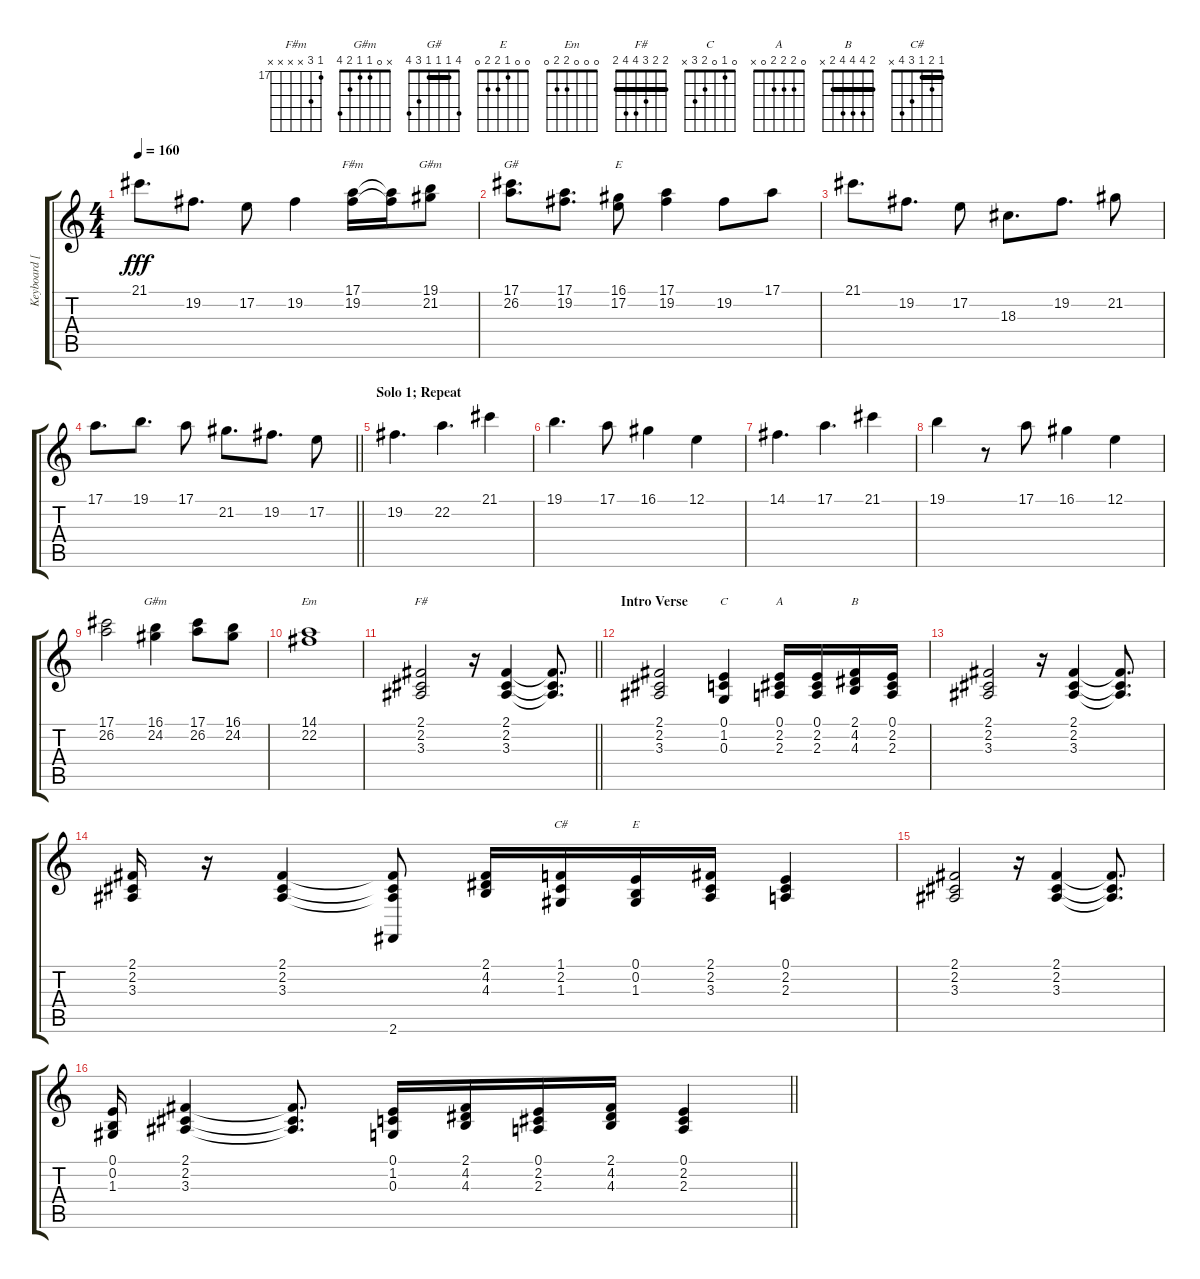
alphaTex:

\track ("Keyboard [Right Hand]" "Keyboard [") {instrument electricgrandpiano}
\staff {score tabs}
\tuning (E4 B3 G3 D3 A2 E2) {hide}
\chord ("F#m" 17 19 x x x x) {firstfret 17}
\chord ("G#m" 19 21 x x x x) {firstfret 19}
\chord ("G#" 4 1 1 1 3 4) {barre 1}
\chord ("E" 16 17 x x x x) {firstfret 16}
\chord ("G#m" x 0 1 1 2 4)
\chord ("Em" 0 0 0 2 2 0)
\chord ("F#" 2 2 3 4 4 2) {barre 2}
\chord ("C" 0 1 0 2 3 x)
\chord ("A" 0 2 2 2 0 x)
\chord ("B" 2 4 4 4 2 x) {barre 2}
\chord ("C#" 1 2 1 3 4 x) {barre 1}
\chord ("E" 0 0 1 2 2 0)
\ts (4 4)
\tempo 160
\clef g2
\ks c
21.1.8{d dy fff} 19.2.8{d} 17.2.8 19.2.4 (17.1 19.2).16{ch "F#m"} (17.1{t} 19.2{t}).16 (19.1 21.2).8{ch "G#m"} |
(17.1 26.2).8{d ch "G#"} (17.1 19.2).8{d} (16.1 17.2).8{ch "E"} (17.1 19.2).4 19.2.8 17.1.8 |
21.1.8{d} 19.2.8{d} 17.2.8 18.3.8{d} 19.2.8{d} 21.2.8 |
\barLineRight lightlight
17.1.8{d} 19.1.8{d} 17.1.8 21.2.8{d} 19.2.8{d} 17.2.8 |
\section ("" "Solo 1; Repeat")
19.2.4{d} 22.2.4{d} 21.1.4 |
19.1.4{d} 17.1.8 16.1.4 12.1.4 |
14.1.4{d} 17.1.4{d} 21.1.4 |
19.1.4 r.8 17.1.8 16.1.4 12.1.4 |
(17.1 26.2).2 (16.1 24.2).4{ch "G#m"} (17.1 26.2).8 (16.1 24.2).8 |
(14.1 22.2).1{ch "Em"} |
\barLineRight lightlight
(2.1 2.2 3.3).2{ch "F#"} r.16 (2.1 2.2 3.3).4 (2.1{t} 2.2{t} 3.3{t}).8{d} |
\section ("" "Intro Verse")
(2.1 2.2 3.3).2 (0.1 1.2 0.3).4{ch "C"} (0.1 2.2 2.3).16{ch "A"} (0.1 2.2 2.3).16 (2.1 4.2 4.3).16{ch "B"} (0.1 2.2 2.3).16 |
(2.1 2.2 3.3).2 r.16 (2.1 2.2 3.3).4 (2.1{t} 2.2{t} 3.3{t}).8{d} |
(2.1 2.2 3.3).16 r.16 (2.1 2.2 3.3).4 (2.1{t} 2.2{t} 3.3{t} 2.6).8 (2.1 4.2 4.3).16 (1.1 2.2 1.3).16{ch "C#"} (0.1 0.2 1.3).16{ch "E"} (2.1 2.2 3.3).16 (0.1 2.2 2.3).4 |
(2.1 2.2 3.3).2 r.16 (2.1 2.2 3.3).4 (2.1{t} 2.2{t} 3.3{t}).8{d} |
\barLineRight lightlight
(0.1 0.2 1.3).16 (2.1 2.2 3.3).4 (2.1{t} 2.2{t} 3.3{t}).8{d} (0.1 1.2 0.3).16 (2.1 4.2 4.3).16 (0.1 2.2 2.3).16 (2.1 4.2 4.3).16 (0.1 2.2 2.3).4
